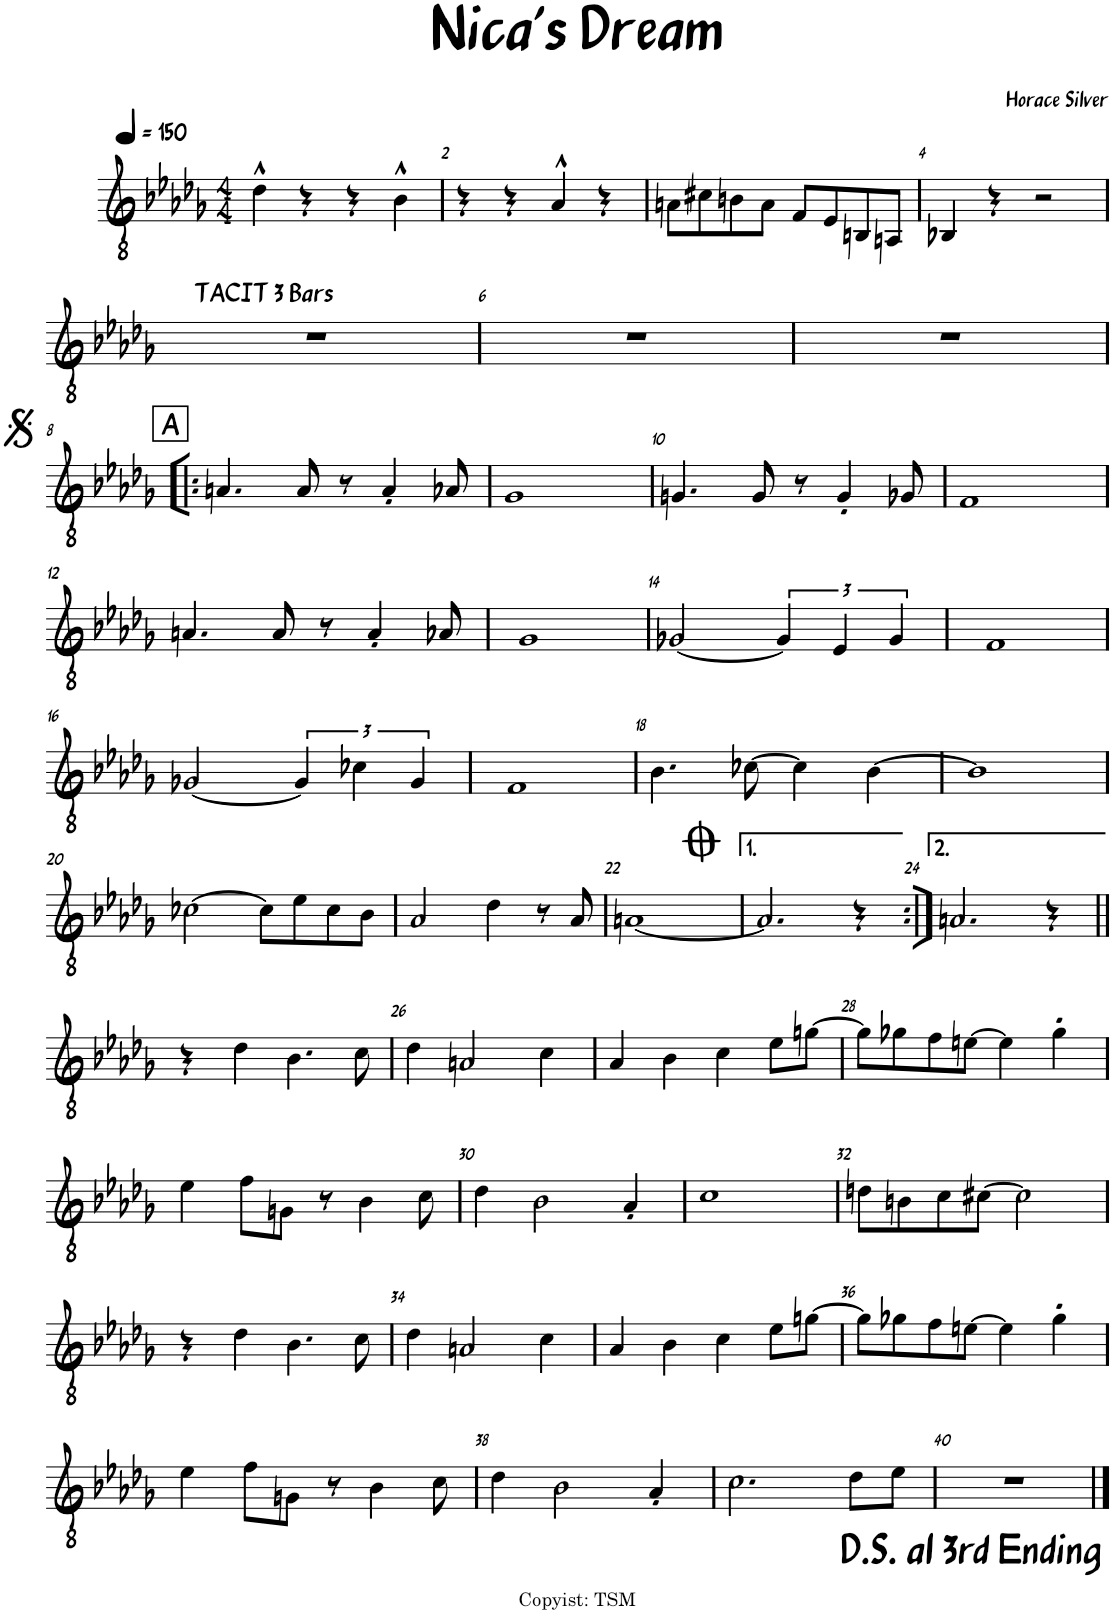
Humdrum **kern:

**kern
*part1
*staff1
*I"Tenor Harmony
*I'TNR Harm.
*clefGv2
*ITrd8c14
*k[b-e-a-d-g-]
*M4/4
=1
4d-^^\
4r
4r
4B-^^\
=2
4r
4r
4A-^^/
4r
=3
8An\L
8c#X\
8Bn\
8A\J
8F/L
8E-/
8BBn/
8AAn/J
=4
4BB-X/
4r
2r
!!LO:LB:g=z
=5
!LO:TX:a:t=TACIT 3 Bars
1r
=6
1r
=7
1r
!!LO:LB:g=z
=8!|:
4.An/
8A/
8r
4A'/
8A-X/
=9
1G-
=10
4.Gn/
8G/
8r
4G'/
8G-X/
=11
1F
!!LO:LB:g=z
=12
4.An/
8A/
8r
4A'/
8A-X/
=13
1G-
=14
[2G-X/
6G-/]
6E-/
6G-/
=15
1F
!!LO:LB:g=z
=16
[2G-X/
6G-/]
6c-X\
6G-/
=17
1F
=18
4.B-\
[8c-X\
4c-\]
[4B-\
=19
1B-]
!!LO:LB:g=z
=20
[2c-X\
8c-\L]
8e-\
8c-\
8B-\J
=21
2A-/
4d-\
8r
8A-/
=22
[1An
=23
2.A/]
4r
=24:|!
2.An/
4r
!!LO:LB:g=z
=25||
4r
4d-\
4.B-\
8c\
=26
4d-\
2An/
4c\
=27
4A-/
4B-\
4c\
8e-\L
[8gn\J
=28
8g\L]
8g-X\
8f\
[8en\J
4e\]
4g-'\
!!LO:LB:g=z
=29
4e-\
8f\L
8Gn\J
8r
4B-\
8c\
=30
4d-\
2B-\
4A-'/
=31
1c
=32
8dn\L
8Bn\
8c\
[8c#X\J
2c#\]
!!LO:LB:g=z
=33
4r
4d-\
4.B-\
8c\
=34
4d-\
2An/
4c\
=35
4A-/
4B-\
4c\
8e-\L
[8gn\J
=36
8g\L]
8g-X\
8f\
[8en\J
4e\]
4g-'\
!!LO:LB:g=z
=37
4e-\
8f\L
8Gn\J
8r
4B-\
8c\
=38
4d-\
2B-\
4A-'/
=39
2.c\
8d-\L
8e-\J
=40
1r
==
*-
